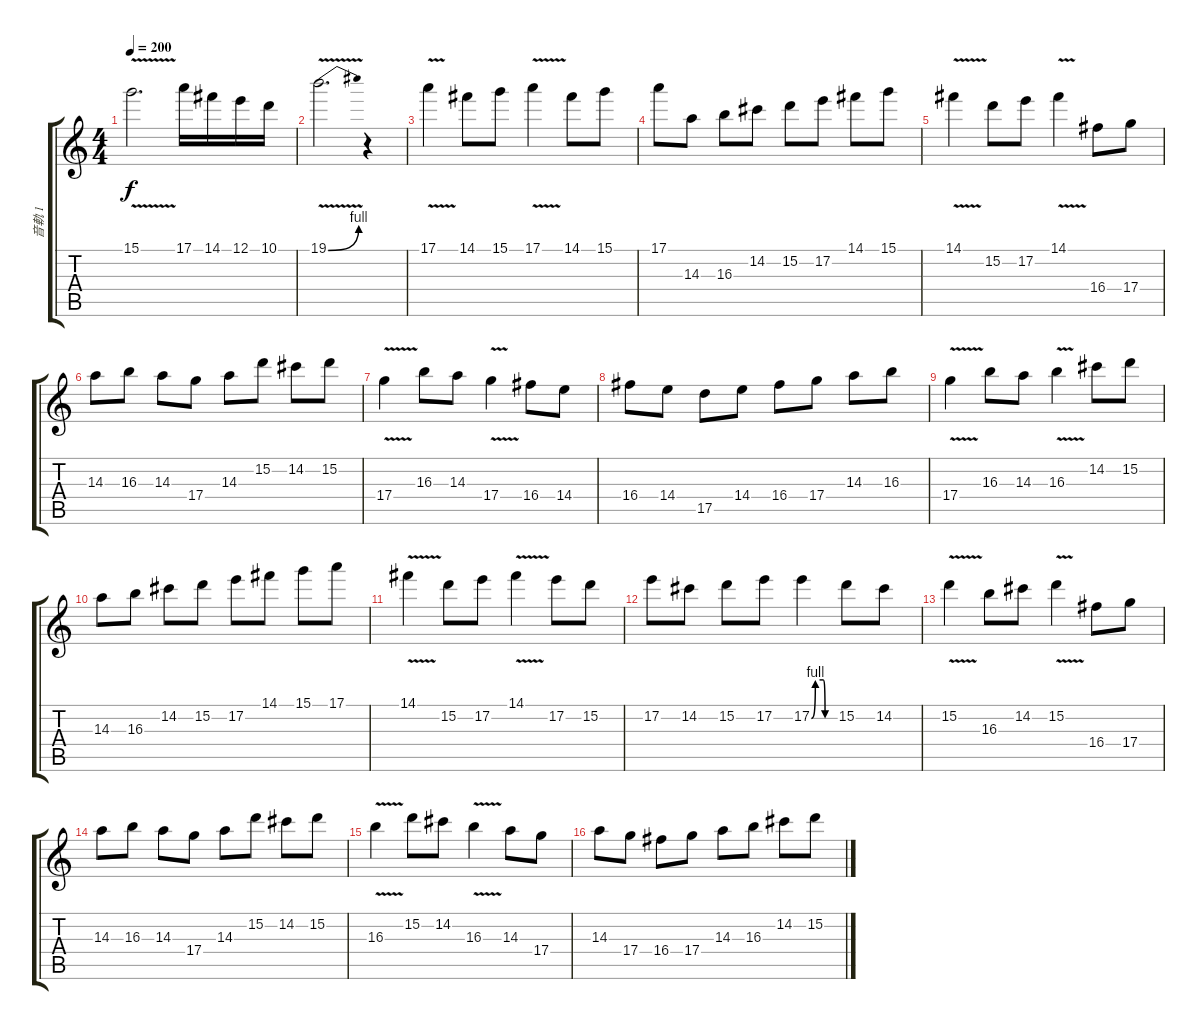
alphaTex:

\track ("音軌 1" "音軌 1") {instrument distortionguitar}
\staff {score tabs}
\tuning (E4 B3 G3 D3 A2 E2) {hide}
\ts (4 4)
\tempo 200
\clef g2
\ks c
15.1{v}.2{d dy f} 17.1.16 14.1.16 12.1.16 10.1.16 |
19.1{be (bend 0 0 60 4) v}.2{d} r.4 |
17.1{v}.4 14.1.8 15.1.8 17.1{v}.4 14.1.8 15.1.8 |
17.1.8 14.3.8 16.3.8 14.2.8 15.2.8 17.2.8 14.1.8 15.1.8 |
14.1{v}.4 15.2.8 17.2.8 14.1{v}.4 16.4.8 17.4.8 |
14.3.8 16.3.8 14.3.8 17.4.8 14.3.8 15.2.8 14.2.8 15.2.8 |
17.4{v}.4 16.3.8 14.3.8 17.4{v}.4 16.4.8 14.4.8 |
16.4.8 14.4.8 17.5.8 14.4.8 16.4.8 17.4.8 14.3.8 16.3.8 |
17.4{v}.4 16.3.8 14.3.8 16.3{v}.4 14.2.8 15.2.8 |
14.3.8 16.3.8 14.2.8 15.2.8 17.2.8 14.1.8 15.1.8 17.1.8 |
14.1{v}.4 15.2.8 17.2.8 14.1{v}.4 17.2.8 15.2.8 |
17.2.8 14.2.8 15.2.8 17.2.8 17.2{be (custom 0 0 10 4 30 4 35 0 60 0)}.4 15.2.8 14.2.8 |
15.2{v}.4 16.3.8 14.2.8 15.2{v}.4 16.4.8 17.4.8 |
14.3.8 16.3.8 14.3.8 17.4.8 14.3.8 15.2.8 14.2.8 15.2.8 |
16.3{v}.4 15.2.8 14.2.8 16.3{v}.4 14.3.8 17.4.8 |
14.3.8 17.4.8 16.4.8 17.4.8 14.3.8 16.3.8 14.2.8 15.2.8
